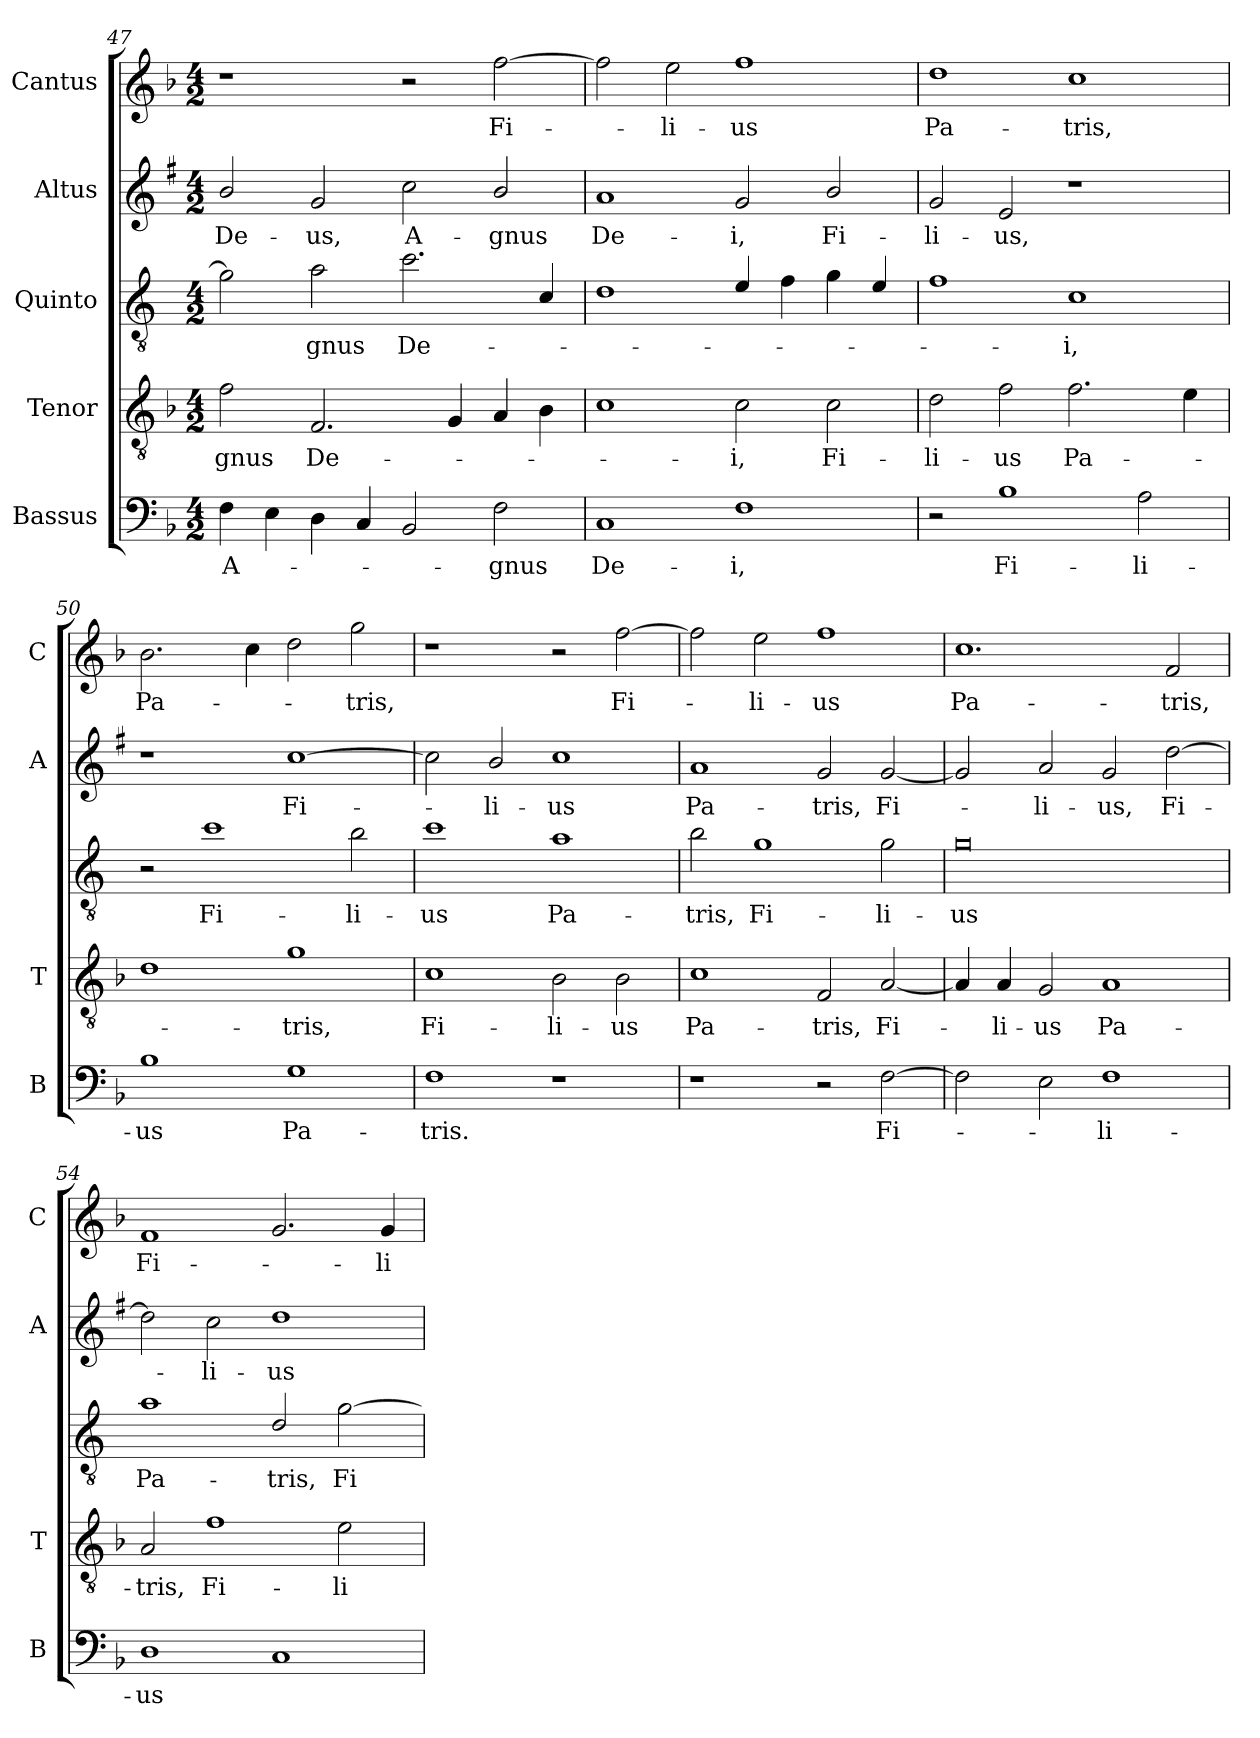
**kern	**text	**kern	**text	**kern	**text	**kern	**text	**kern	**text
*part5	*part5	*part4	*part4	*part3	*part3	*part2	*part2	*part1	*part1
*staff5	*staff5	*staff4	*staff4	*staff3	*staff3	*staff2	*staff2	*staff1	*staff1
*I"Bassus	*	*I"Tenor	*	*I"Quinto	*	*I"Altus	*	*I"Cantus	*
*I'B	*	*I'T	*	*	*	*I'A	*	*I'C	*
*clefF4	*	*clefGv2	*	*clefGv2	*	*clefG2	*	*clefG2	*
*	*	*	*	*ITrd4c7	*	*ITrd1c2	*	*	*
*k[b-]	*	*k[b-]	*	*k[b-]	*	*k[b-]	*	*k[b-]	*
*F:	*	*F:	*	*F:	*	*F:	*	*F:	*
*M4/2	*	*M4/2	*	*M4/2	*	*M4/2	*	*M4/2	*
=47	=47	=47	=47	=47	=47	=47	=47	=47	=47
!	!LO:LY:b	!	!LO:LY:b	!	!	!	!LO:LY:b	!	!
4F\	A-	2f\	-gnus	2c\]	.	2a/	De-	1r	.
4E\	.	.	.	.	.	.	.	.	.
!	!	!	!LO:LY:b	!	!LO:LY:b	!	!LO:LY:b	!	!
4D\	.	2.F/	De-	2d\	-gnus	2f/	-us,	.	.
4C/	.	.	.	.	.	.	.	.	.
!	!	!	!	!	!LO:LY:b	!	!LO:LY:b	!	!
2BB-/	.	.	.	2.f\	De-	2b-\	A-	2r	.
.	.	4G/	.	.	.	.	.	.	.
!	!LO:LY:b	!	!	!	!	!	!LO:LY:b	!	!LO:LY:b
2F\	-gnus	4A/	.	.	.	2a/	-gnus	[2ff\	Fi-
.	.	4B-\	.	4F/	.	.	.	.	.
=48	=48	=48	=48	=48	=48	=48	=48	=48	=48
!	!LO:LY:b	!	!	!	!	!	!LO:LY:b	!	!
1C	De-	1c	.	1G	.	1g	De-	2ff\]	.
!	!	!	!	!	!	!	!	!	!LO:LY:b
.	.	.	.	.	.	.	.	2ee\	-li-
!	!LO:LY:b	!	!LO:LY:b	!	!	!	!LO:LY:b	!	!LO:LY:b
1F	-i,	2c\	-i,	4A/	.	2f/	-i,	1ff	-us
.	.	.	.	4B-\	.	.	.	.	.
!	!	!	!LO:LY:b	!	!	!	!LO:LY:b	!	!
.	.	2c\	Fi-	4c\	.	2a/	Fi-	.	.
.	.	.	.	4A/	.	.	.	.	.
!!LO:LB:g=z
=49	=49	=49	=49	=49	=49	=49	=49	=49	=49
!	!	!	!LO:LY:b	!	!	!	!LO:LY:b	!	!LO:LY:b
2r	.	2d\	-li-	1B-	.	2f/	-li-	1dd	Pa-
!	!LO:LY:b	!	!LO:LY:b	!	!	!	!LO:LY:b	!	!
1B-	Fi-	2f\	-us	.	.	2d/	-us,	.	.
!	!	!	!LO:LY:b	!	!LO:LY:b	!	!	!	!LO:LY:b
.	.	2.f\	Pa-	1F	-i,	1r	.	1cc	-tris,
!	!LO:LY:b	!	!	!	!	!	!	!	!
2A\	-li-	.	.	.	.	.	.	.	.
.	.	4e\	.	.	.	.	.	.	.
=50	=50	=50	=50	=50	=50	=50	=50	=50	=50
!	!LO:LY:b	!	!	!	!	!	!	!	!LO:LY:b
1B-	-us	1d	.	2r	.	1r	.	2.b-\	Pa-
!	!	!	!	!	!LO:LY:b	!	!	!	!
.	.	.	.	1f	Fi-	.	.	.	.
.	.	.	.	.	.	.	.	4cc\	.
!	!LO:LY:b	!	!LO:LY:b	!	!	!	!LO:LY:b	!	!
1G	Pa-	1g	-tris,	.	.	[1b-	Fi-	2dd\	.
!	!	!	!	!	!LO:LY:b	!	!	!	!LO:LY:b
.	.	.	.	2e\	-li-	.	.	2gg\	-tris,
=51	=51	=51	=51	=51	=51	=51	=51	=51	=51
!	!LO:LY:b	!	!LO:LY:b	!	!LO:LY:b	!	!	!	!
1F	-tris.	1c	Fi-	1f	-us	2b-\]	.	1r	.
!	!	!	!	!	!	!	!LO:LY:b	!	!
.	.	.	.	.	.	2a/	-li-	.	.
!	!	!	!LO:LY:b	!	!LO:LY:b	!	!LO:LY:b	!	!
1r	.	2B-\	-li-	1d	Pa-	1b-	-us	2r	.
!	!	!	!LO:LY:b	!	!	!	!	!	!LO:LY:b
.	.	2B-\	-us	.	.	.	.	[2ff\	Fi-
=52	=52	=52	=52	=52	=52	=52	=52	=52	=52
!	!	!	!LO:LY:b	!	!LO:LY:b	!	!LO:LY:b	!	!
1r	.	1c	Pa-	2e\	-tris,	1g	Pa-	2ff\]	.
!	!	!	!	!	!LO:LY:b	!	!	!	!LO:LY:b
.	.	.	.	1c	Fi-	.	.	2ee\	-li-
!	!	!	!LO:LY:b	!	!	!	!LO:LY:b	!	!LO:LY:b
2r	.	2F/	-tris,	.	.	2f/	-tris,	1ff	-us
!	!LO:LY:b	!	!LO:LY:b	!	!LO:LY:b	!	!LO:LY:b	!	!
[2F\	Fi-	[2A/	Fi-	2c\	-li-	[2f/	Fi-	.	.
=53	=53	=53	=53	=53	=53	=53	=53	=53	=53
!	!	!	!	!	!LO:LY:b	!	!	!	!LO:LY:b
2F\]	.	4A/]	.	0c	-us	2f/]	.	1.cc	Pa-
!	!	!	!LO:LY:b	!	!	!	!	!	!
.	.	4A/	-li-	.	.	.	.	.	.
!	!	!	!LO:LY:b	!	!	!	!LO:LY:b	!	!
2E\	.	2G/	-us	.	.	2g/	-li-	.	.
!	!LO:LY:b	!	!LO:LY:b	!	!	!	!LO:LY:b	!	!
1F	-li-	1A	Pa-	.	.	2f/	-us,	.	.
!	!	!	!	!	!	!	!LO:LY:b	!	!LO:LY:b
.	.	.	.	.	.	[2cc\	Fi-	2f/	-tris,
=54	=54	=54	=54	=54	=54	=54	=54	=54	=54
!	!LO:LY:b	!	!LO:LY:b	!	!LO:LY:b	!	!	!	!LO:LY:b
1D	-us	2A/	-tris,	1d	Pa-	2cc\]	.	1f	Fi-
!	!	!	!LO:LY:b	!	!	!	!LO:LY:b	!	!
.	.	1f	Fi-	.	.	2b-\	-li-	.	.
!	!	!	!	!	!LO:LY:b	!	!LO:LY:b	!	!
1C	.	.	.	2G/	-tris,	1cc	-us	2.g/	.
!	!	!	!LO:LY:b	!	!LO:LY:b	!	!	!	!
.	.	2e\	-li-	[2c\	Fi-	.	.	.	.
!	!	!	!	!	!	!	!	!	!LO:LY:b
.	.	.	.	.	.	.	.	4g/	-li-
=	=	=	=	=	=	=	=	=	=
*-	*-	*-	*-	*-	*-	*-	*-	*-	*-
